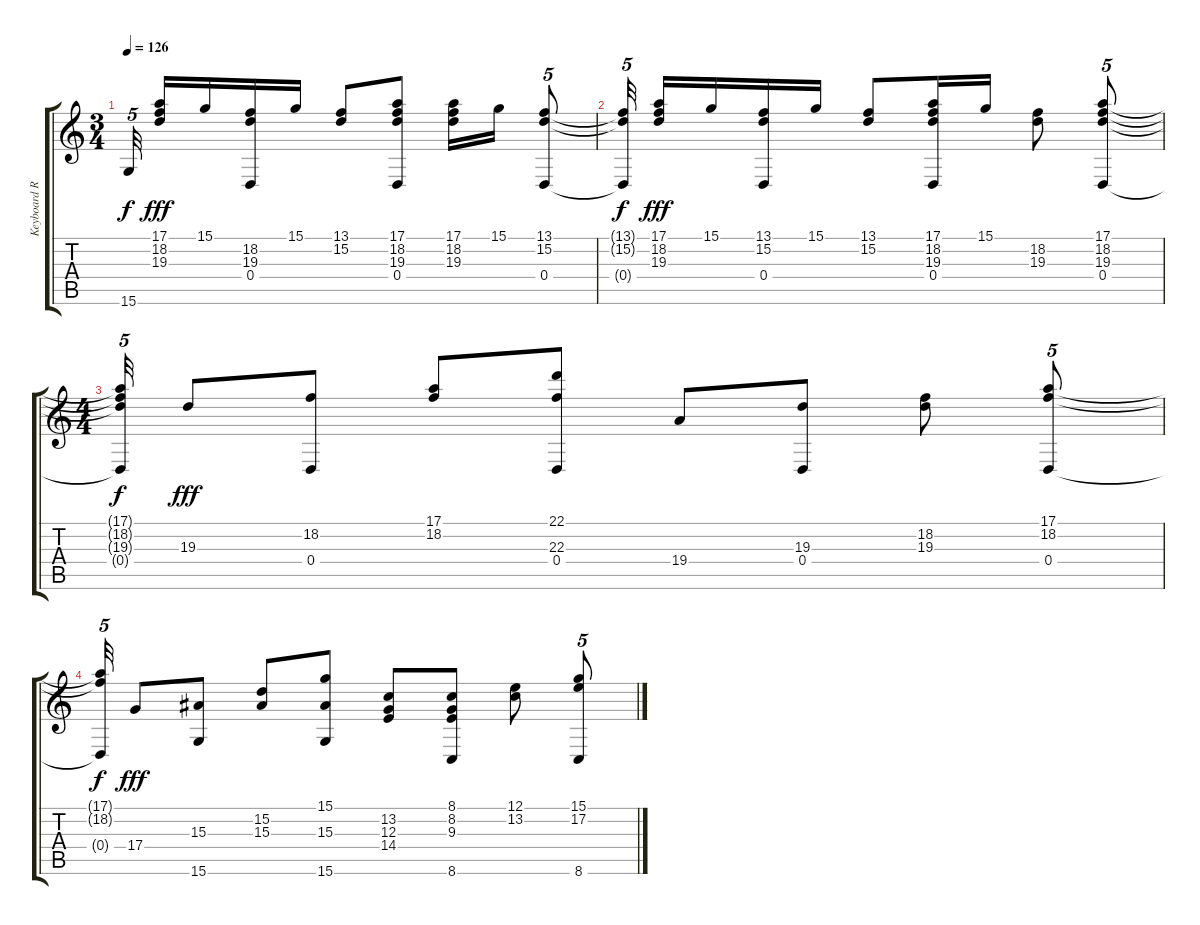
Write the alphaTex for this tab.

\track ("Keyboard R" "Keyboard R") {instrument brightacousticpiano}
\staff {score tabs}
\tuning (E4 B3 G3 D3 A2 E2) {hide}
\ts (3 4)
\tempo 126
\clef g2
\ks c
15.6{t}.32{tu (5 4) dy f beam splitsecondary} (17.1 18.2 19.3).16{dy fff} 15.1.16 (18.2 19.3 0.4).16 15.1.16 (13.1 15.2).8 (17.1 18.2 19.3 0.4).8 (17.1 18.2 19.3).16 15.1.16 (13.1 15.2 0.4).8{tu (5 4)} |
(13.1{t} 15.2{t} 0.4{t}).32{tu (5 4) dy f beam splitsecondary} (17.1 18.2 19.3).16{dy fff} 15.1.16 (13.1 15.2 0.4).16 15.1.16 (13.1 15.2).8 (17.1 18.2 19.3 0.4).16 15.1.16 (18.2 19.3).8 (17.1 18.2 19.3 0.4).8{tu (5 4)} |
\ts (4 4)
(17.1{t} 18.2{t} 19.3{t} 0.4{t}).32{tu (5 4) dy f} 19.3.8{dy fff} (18.2 0.4).8 (17.1 18.2).8 (22.1 22.3 0.4).8 19.4.8 (19.3 0.4).8 (18.2 19.3).8 (17.1 18.2 0.4).8{tu (5 4)} |
(17.1{t} 18.2{t} 0.4{t}).32{tu (5 4) dy f} 17.4.8{dy fff} (15.3 15.6).8 (15.2 15.3).8 (15.1 15.3 15.6).8 (13.2 12.3 14.4).8 (8.1 8.2 9.3 8.6).8 (12.1 13.2).8 (15.1 17.2 8.6).8{tu (5 4)}
